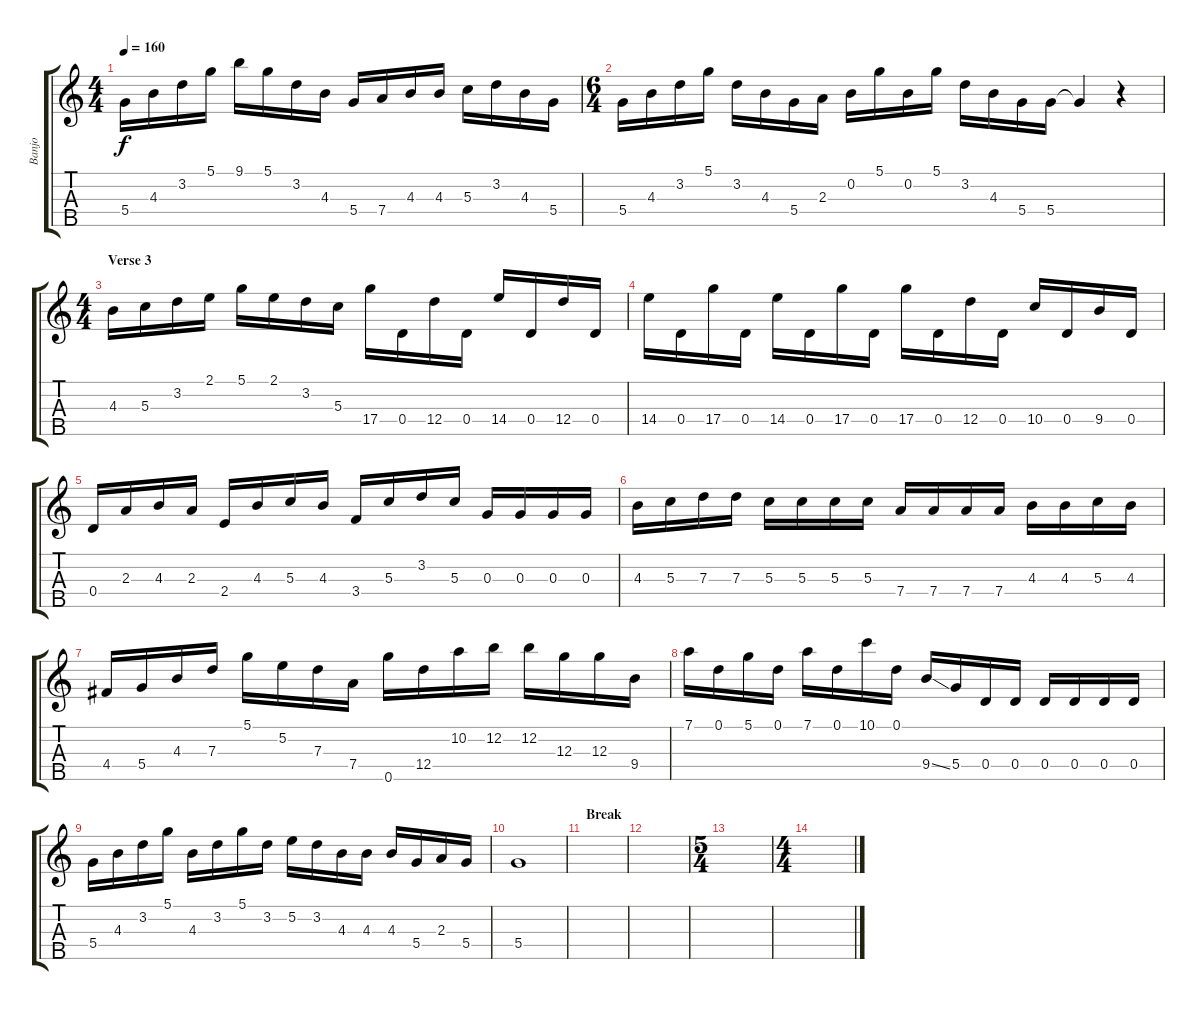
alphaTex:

\track ("Banjo" "Banjo") {instrument banjo}
\staff {score tabs}
\tuning (D4 B3 G3 D3 G4) {hide}
\displaytranspose 12
\ts (4 4)
\tempo 160
\clef g2
\ks c
5.4.16{dy f} 4.3.16 3.2.16 5.1.16 9.1.16 5.1.16 3.2.16 4.3.16 5.4.16 7.4.16 4.3.16 4.3.16 5.3.16 3.2.16 4.3.16 5.4.16 |
\ts (6 4)
5.4.16 4.3.16 3.2.16 5.1.16 3.2.16 4.3.16 5.4.16 2.3.16 0.2.16 5.1.16 0.2.16 5.1.16 3.2.16 4.3.16 5.4.16 5.4.16 5.4{t}.4 r.4 |
\ts (4 4)
\section ("" "Verse 3")
4.3.16 5.3.16 3.2.16 2.1.16 5.1.16 2.1.16 3.2.16 5.3.16 17.4.16 0.4.16 12.4.16 0.4.16 14.4.16 0.4.16 12.4.16 0.4.16 |
14.4.16 0.4.16 17.4.16 0.4.16 14.4.16 0.4.16 17.4.16 0.4.16 17.4.16 0.4.16 12.4.16 0.4.16 10.4.16 0.4.16 9.4.16 0.4.16 |
0.4.16 2.3.16 4.3.16 2.3.16 2.4.16 4.3.16 5.3.16 4.3.16 3.4.16 5.3.16 3.2.16 5.3.16 0.3.16 0.3.16 0.3.16 0.3.16 |
4.3.16 5.3.16 7.3.16 7.3.16 5.3.16 5.3.16 5.3.16 5.3.16 7.4.16 7.4.16 7.4.16 7.4.16 4.3.16 4.3.16 5.3.16 4.3.16 |
4.4.16 5.4.16 4.3.16 7.3.16 5.1.16 5.2.16 7.3.16 7.4.16 0.5.16 12.4.16 10.2.16 12.2.16 12.2.16 12.3.16 12.3.16 9.4.16 |
7.1.16 0.1.16 5.1.16 0.1.16 7.1.16 0.1.16 10.1.16 0.1.16 9.4{ss}.16 5.4.16 0.4.16 0.4.16 0.4.16 0.4.16 0.4.16 0.4.16 |
5.4.16 4.3.16 3.2.16 5.1.16 4.3.16 3.2.16 5.1.16 3.2.16 5.2.16 3.2.16 4.3.16 4.3.16 4.3.16 5.4.16 2.3.16 5.4.16 |
5.4.1 |
\section ("" "Break")
|
|
\ts (5 4)
|
\ts (4 4)
